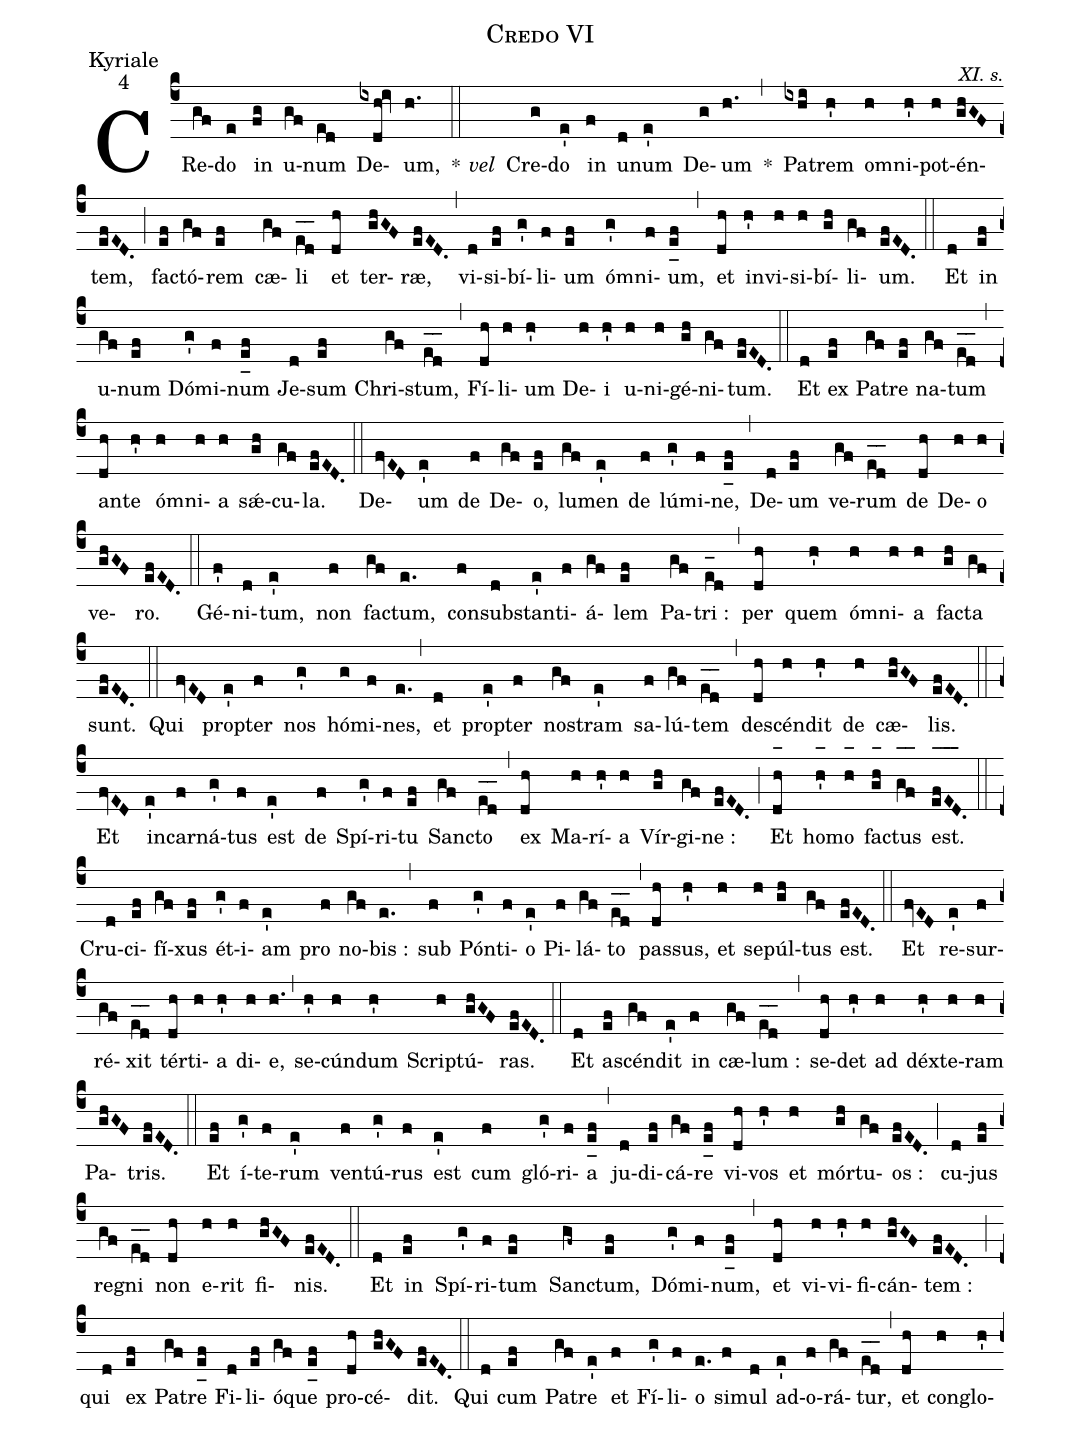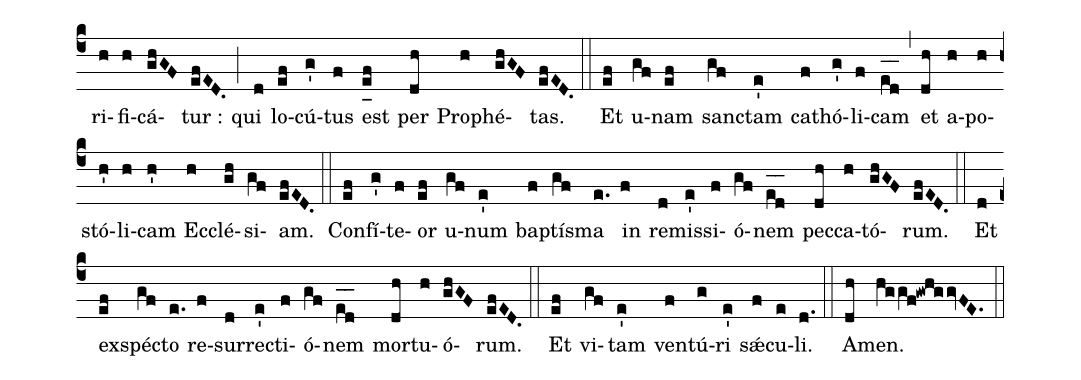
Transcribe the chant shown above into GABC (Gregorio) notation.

name:Credo VI;
office-part:Kyriale;
mode:4;
commentary:XI. s.;
%%
(c4) CRe(gf)do(e) in(fg) u(gf)num(ed) De(ixdh!iv)um,(h.) *(::) <i>ve{l}</i>() Cre(g)do(e') in(f) u(d)num(e') <nlba>De(g)um</nlba>(h.) *(,) Pa(ixhi)trem(h') o(h)mni(h')pot(h)én(ghGF)tem,(efED.) (;) fa(ef)ctó(gf)rem(ef) cæ(gf)li(e_[oh:h]d_[oh:h]) et(dh) ter(ghGF)ræ,(efED.) (,) vi(d)si(ef)bí(g')li(f)um(ef) ó(g')mni(f)um,(e_[uh:l]f) (,) et(dh) in(h')vi(h)si(h)bí(gh)li(gf)um.(efED.) (::)
Et(d) in(ef) u(gf)num(ef) Dó(g')mi(f)num(e_[uh:l]f) Je(d)sum(ef) Chri(gf)stum,(e_[oh:h]d_[oh:h]) (,) Fí(dh)li(h)um(h') De(h)i(h') u(h)ni(h)gé(gh)ni(gf)tum.(efED.) (::) Et(d) ex(ef) Pa(gf)tre(ef) na(gf)tum(e_[oh:h]d_[oh:h]) (,) an(dh)te(h') ó(h)mni(h)a(h) sǽ(gh)cu(gf)la.(efED.) (::) De(fvED)um(e') de(f) De(gf)o,(ef) lu(gf)men(e') de(f) lú(g')mi(f)ne,(e_[uh:l]f) (,) De(d)um(ef) ve(gf)rum(e_[oh:h]d_[oh:h]) de(dh) De(h)o(h) ve(ghGF)ro.(efED.) (::) Gé(f')ni(d)tum,(e') non(f) fa(gf)ctum,(e.) con(f)sub(d)stan(e')ti(f)á(gf)lem(ef) Pa(gf)tri :(e_[oh:h]d) (,) per(dh) quem(h') ó(h)mni(h)a(h) fa(gh)cta(gf) sunt.(efED.) (::) Qui(fvED) pro(e')pter(f) nos(g') hó(g)mi(f)nes,(e.) (,) et(d) pro(e')pter(f) no(gf)stram(e') sa(f)lú(gf)tem(e_[oh:h]d_[oh:h]) (,) de(dh)scén(h)dit(h') de(h) cæ(ghGF)lis.(efED.) (::) Et(fvED) in(e')car(f)ná(g')tus(f) est(e') de(f) Spí(g')ri(f)tu(ef) San(gf)cto(e_[oh:h]d_[oh:h]) (,) ex(dh) Ma(h)rí(h')a(h) Vír(gh)gi(gf)ne :(efED.) (;) Et([oh:+2.87mm{]dh_) ho(h'_)mo(h_) fa(gh_)ctus(gf__) est.(efE__D._3[oh}]) (::) Cru(d)ci(ef)fí(gf)xus(ef) ét(g')i(f)am(e') pro(f) no(gf)bis :(e.) (,) sub(f) Pón(g')ti(f)o(e') Pi(f)lá(gf)to(e_[oh:h]d_[oh:h]) (,) pas(dh)sus,(h') et(h) se(h)púl(gh)tus(gf) est.(efED.) (::) Et(fvED) re(e')sur(f)ré(gf)xit(e_[oh:h]d_[oh:h]) tér(dh)ti(h)a(h') di(h)e,(h.) (,) se(h')cún(h)dum(h') Scri(h)ptú(ghGF)ras.(efED.) (::) Et(d) a(ef)scén(gf)dit(e') in(f) cæ(gf)lum :(e_[oh:h]d_[oh:h]) (,) se(dh)det(h') ad(h) déx(h')te(h)ram(h) Pa(ghGF)tris.(efED.) (::) Et(ef) í(g')te(f)rum(e') ven(f)tú(g')rus(f) est(e') cum(f) gló(g')ri(f)a(e_[uh:l]f) (,) ju(d)di(ef)cá(gf)re(e_[uh:l]f) vi(dh)vos(h') et(h) mór(gh)tu(gf)os :(efED.) (;) cu(d)jus(ef) re(gf)gni(e_[oh:h]d_[oh:h]) non(dh) e(h)rit(h) fi(ghGF)nis.(efED.) (::)
Et(d) in(ef) Spí(g')ri(f)tum(ef) San(gf~)ctum,(ef) Dó(g')mi(f)num,(e_[uh:l]f) (,) et(dh) vi(h)vi(h')fi(h)cán(ghGF)tem :(efED.) (;) qui(d) ex(ef) Pa(gf)tre(e_[uh:l]f) Fi(d)li(ef)ó(gf)que(e_[uh:l]f) pro(dh)cé(ghGF)dit.(efED.) (::) Qui(d) cum(ef) Pa(gf)tre(e') et(f) Fí(g')li(f)o(e.) si(f)mul(d) ad(e')o(f)rá(gf)tur,(e_[oh:h]d_[oh:h]) (,) et(dh) con(h)glo(h')ri(h)fi(h)cá(ghGF)tur :(efED.) (;) qui(d) lo(ef)cú(g')tus(f) est(e_[uh:l]f) per(dh) Pro(h)phé(ghGF)tas.(efED.) (::)
Et(ef) u(gf)nam(ef) san(gf)ctam(e') ca(f)thó(g')li(f)cam(e_[oh:h]d_[oh:h]) (,) et(dh) a(h)po(h)stó(h')li(h)cam(h') Ec(h)clé(gh)si(gf)am.(efED.) (::)
Con(ef)fí(g')te(f)or(ef) u(gf)num(e') ba(f)ptí(gf)sma(e.) in(f) re(d)mis(e')si(f)ó(gf)nem(e_[oh:h]d_[oh:h]) pec(dh)ca(h)tó(ghGF)rum.(efED.) (::) Et(d) ex(ef)spé(gf)cto(e.) re(f)sur(d)re(e')cti(f)ó(gf)nem(e_[oh:h]d_[oh:h]) mor(dh)tu(h)ó(ghGF)rum.(efED.) (::) Et(ef) vi(gf)tam(e') ven(f)tú(g)ri(e') sǽ(f)cu(e)li.(d.)
(::) A(dh)men.(hggf!gwhggvFE.) (::)
